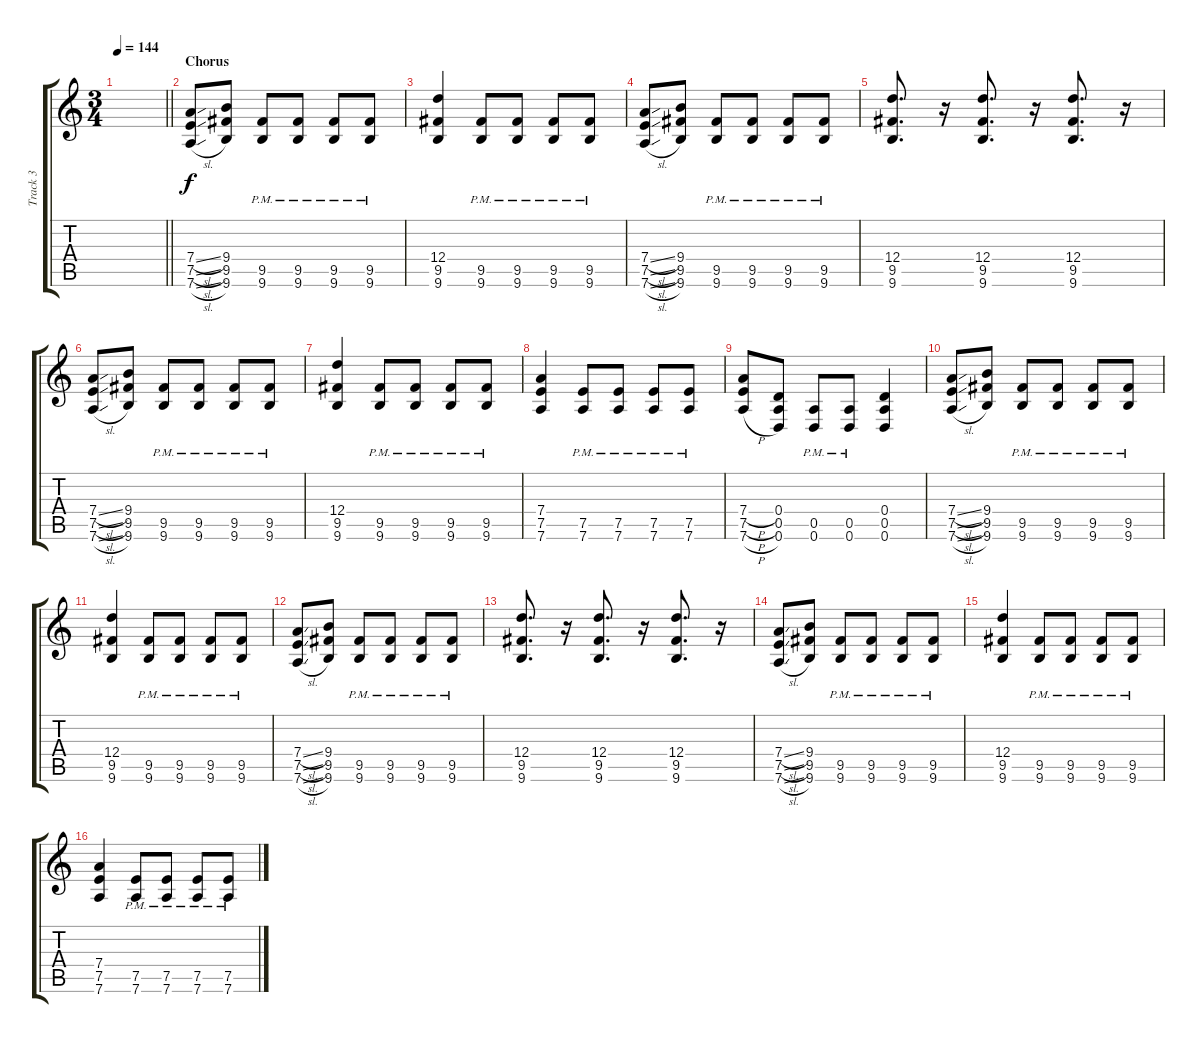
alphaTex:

\track ("Track 3" "Track 3") {instrument overdrivenguitar}
\staff {score tabs}
\tuning (E4 B3 G3 D3 A2 D2) {hide}
\ts (3 4)
\tempo 144
\clef g2
\barLineRight lightlight
\ks c
|
\section ("" "Chorus")
(7.4{sl} 7.5{sl} 7.6{sl}).8{instrument distortionguitar} (9.4 9.5 9.6).8 (9.5{pm} 9.6{pm}).8 (9.5{pm} 9.6{pm}).8 (9.5{pm} 9.6{pm}).8 (9.5{pm} 9.6{pm}).8 |
(12.4 9.5 9.6).4 (9.5{pm} 9.6{pm}).8 (9.5{pm} 9.6{pm}).8 (9.5{pm} 9.6{pm}).8 (9.5{pm} 9.6{pm}).8 |
(7.4{sl} 7.5{sl} 7.6{sl}).8 (9.4 9.5 9.6).8 (9.5{pm} 9.6{pm}).8 (9.5{pm} 9.6{pm}).8 (9.5{pm} 9.6{pm}).8 (9.5{pm} 9.6{pm}).8 |
(12.4 9.5 9.6).8{d} r.16 (12.4 9.5 9.6).8{d} r.16 (12.4 9.5 9.6).8{d} r.16 |
(7.4{sl} 7.5{sl} 7.6{sl}).8 (9.4 9.5 9.6).8 (9.5{pm} 9.6{pm}).8 (9.5{pm} 9.6{pm}).8 (9.5{pm} 9.6{pm}).8 (9.5{pm} 9.6{pm}).8 |
(12.4 9.5 9.6).4 (9.5{pm} 9.6{pm}).8 (9.5{pm} 9.6{pm}).8 (9.5{pm} 9.6{pm}).8 (9.5{pm} 9.6{pm}).8 |
(7.4 7.5 7.6).4 (7.5{pm} 7.6{pm}).8 (7.5{pm} 7.6{pm}).8 (7.5{pm} 7.6{pm}).8 (7.5{pm} 7.6{pm}).8 |
(7.4{h} 7.5{h} 7.6{h}).8 (0.4 0.5 0.6).8 (0.5{pm} 0.6{pm}).8 (0.5{pm} 0.6{pm}).8 (0.4 0.5 0.6).4 |
(7.4{sl} 7.5{sl} 7.6{sl}).8 (9.4 9.5 9.6).8 (9.5{pm} 9.6{pm}).8 (9.5{pm} 9.6{pm}).8 (9.5{pm} 9.6{pm}).8 (9.5{pm} 9.6{pm}).8 |
(12.4 9.5 9.6).4 (9.5{pm} 9.6{pm}).8 (9.5{pm} 9.6{pm}).8 (9.5{pm} 9.6{pm}).8 (9.5{pm} 9.6{pm}).8 |
(7.4{sl} 7.5{sl} 7.6{sl}).8 (9.4 9.5 9.6).8 (9.5{pm} 9.6{pm}).8 (9.5{pm} 9.6{pm}).8 (9.5{pm} 9.6{pm}).8 (9.5{pm} 9.6{pm}).8 |
(12.4 9.5 9.6).8{d} r.16 (12.4 9.5 9.6).8{d} r.16 (12.4 9.5 9.6).8{d} r.16 |
(7.4{sl} 7.5{sl} 7.6{sl}).8 (9.4 9.5 9.6).8 (9.5{pm} 9.6{pm}).8 (9.5{pm} 9.6{pm}).8 (9.5{pm} 9.6{pm}).8 (9.5{pm} 9.6{pm}).8 |
(12.4 9.5 9.6).4 (9.5{pm} 9.6{pm}).8 (9.5{pm} 9.6{pm}).8 (9.5{pm} 9.6{pm}).8 (9.5{pm} 9.6{pm}).8 |
(7.4 7.5 7.6).4 (7.5{pm} 7.6{pm}).8 (7.5{pm} 7.6{pm}).8 (7.5{pm} 7.6{pm}).8 (7.5{pm} 7.6{pm}).8
